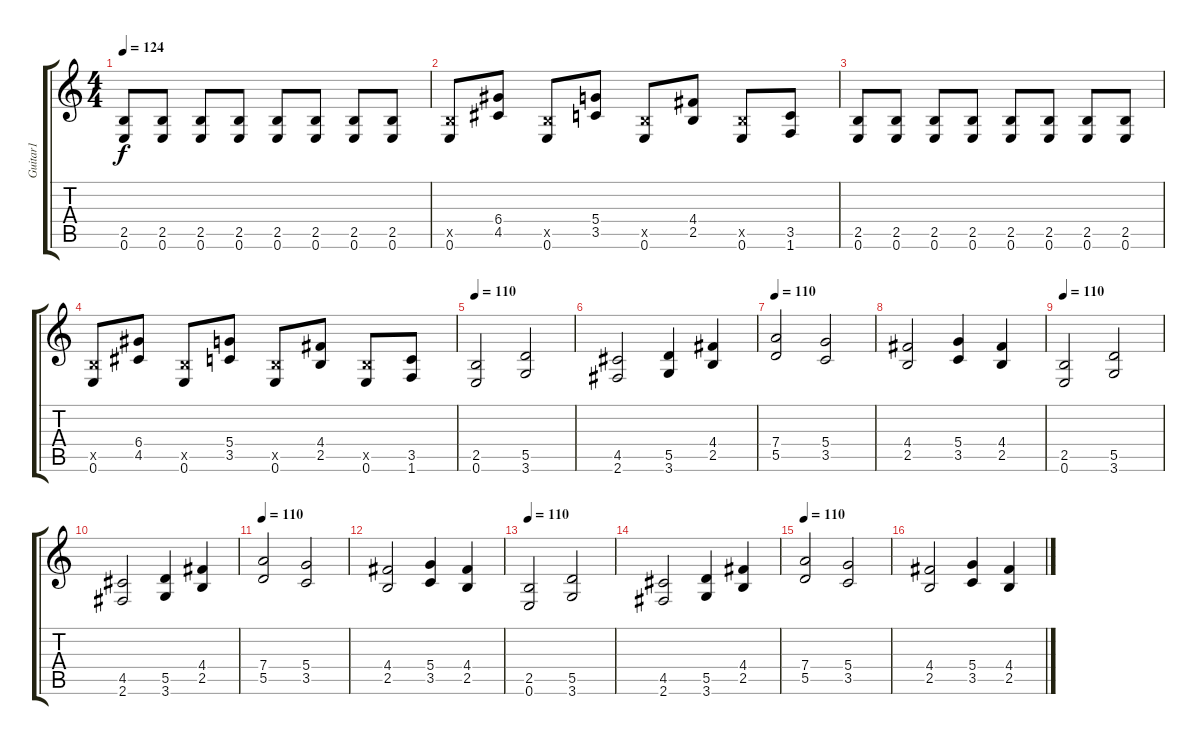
\track ("Guitar1" "Guitar1") {instrument distortionguitar}
\staff {score tabs}
\tuning (E4 B3 G3 D3 A2 E2) {hide}
\ts (4 4)
\tempo 124
\clef g2
\ks c
(2.5 0.6).8{dy f} (2.5 0.6).8 (2.5 0.6).8 (2.5 0.6).8 (2.5 0.6).8 (2.5 0.6).8 (2.5 0.6).8 (2.5 0.6).8 |
(2.5{x} 0.6).8 (6.4 4.5).8 (2.5{x} 0.6).8 (5.4 3.5).8 (2.5{x} 0.6).8 (4.4 2.5).8 (2.5{x} 0.6).8 (3.5 1.6).8 |
(2.5 0.6).8 (2.5 0.6).8 (2.5 0.6).8 (2.5 0.6).8 (2.5 0.6).8 (2.5 0.6).8 (2.5 0.6).8 (2.5 0.6).8 |
(2.5{x} 0.6).8 (6.4 4.5).8 (2.5{x} 0.6).8 (5.4 3.5).8 (2.5{x} 0.6).8 (4.4 2.5).8 (2.5{x} 0.6).8 (3.5 1.6).8 |
\tempo 110
(2.5 0.6).2 (5.5 3.6).2 |
(4.5 2.6).2 (5.5 3.6).4 (4.4 2.5).4 |
\tempo 110
(7.4 5.5).2 (5.4 3.5).2 |
(4.4 2.5).2 (5.4 3.5).4 (4.4 2.5).4 |
\tempo 110
(2.5 0.6).2 (5.5 3.6).2 |
(4.5 2.6).2 (5.5 3.6).4 (4.4 2.5).4 |
\tempo 110
(7.4 5.5).2 (5.4 3.5).2 |
(4.4 2.5).2 (5.4 3.5).4 (4.4 2.5).4 |
\tempo 110
(2.5 0.6).2 (5.5 3.6).2 |
(4.5 2.6).2 (5.5 3.6).4 (4.4 2.5).4 |
\tempo 110
(7.4 5.5).2 (5.4 3.5).2 |
(4.4 2.5).2 (5.4 3.5).4 (4.4 2.5).4
